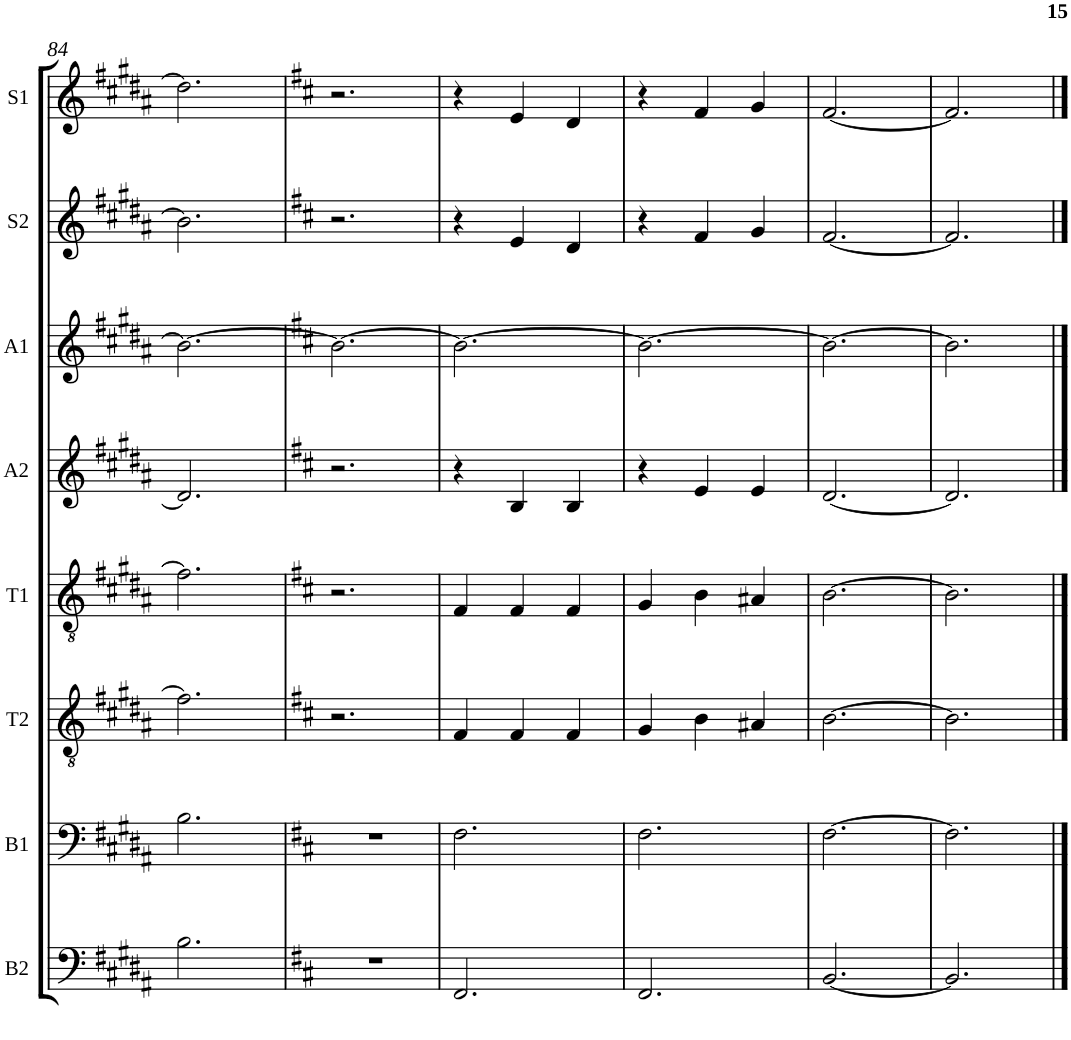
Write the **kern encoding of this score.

**kern	**kern	**kern	**kern	**kern	**kern	**kern	**kern
*part8	*part7	*part6	*part5	*part4	*part3	*part2	*part1
*staff8	*staff7	*staff6	*staff5	*staff4	*staff3	*staff2	*staff1
*I"Bass 2	*I"Bass 1	*I"Tenor 2	*I"Tenor 1	*I"Alto 2	*I"Alto 1	*I"Soprano 2	*I"Soprano 1
*I'B2	*I'B1	*I'T2	*I'T1	*I'A2	*I'A1	*I'S2	*I'S1
!!LO:PB:g=z
*clefF4	*clefF4	*clefGv2	*clefGv2	*clefG2	*clefG2	*clefG2	*clefG2
*k[f#c#g#d#a#]	*k[f#c#g#d#a#]	*k[f#c#g#d#a#]	*k[f#c#g#d#a#]	*k[f#c#g#d#a#]	*k[f#c#g#d#a#]	*k[f#c#g#d#a#]	*k[f#c#g#d#a#]
*B:	*B:	*B:	*B:	*B:	*B:	*B:	*B:
*M3/4	*M3/4	*M3/4	*M3/4	*M3/4	*M3/4	*M3/4	*M3/4
=84	=84	=84	=84	=84	=84	=84	=84
2.B\	2.B\	2.f#\]	2.f#\]	2.d#/]	2.b\_	2.b\]	2.dd#\]
=85	=85	=85	=85	=85	=85	=85	=85
*k[f#c#]	*k[f#c#]	*k[f#c#]	*k[f#c#]	*k[f#c#]	*k[f#c#]	*k[f#c#]	*k[f#c#]
*D:	*D:	*D:	*D:	*D:	*D:	*D:	*D:
2.r	2.r	2.r	2.r	2.r	2.b\_	2.r	2.r
=86	=86	=86	=86	=86	=86	=86	=86
2.FF#/	2.F#\	4F#/	4F#/	4r	2.b\_	4r	4r
.	.	4F#/	4F#/	4B/	.	4e/	4e/
.	.	4F#/	4F#/	4B/	.	4d/	4d/
=87	=87	=87	=87	=87	=87	=87	=87
2.FF#/	2.F#\	4G/	4G/	4r	2.b\_	4r	4r
.	.	4B\	4B\	4e/	.	4f#/	4f#/
.	.	4A#X/	4A#X/	4e/	.	4g/	4g/
=88	=88	=88	=88	=88	=88	=88	=88
[2.BB/	[2.F#\	[2.B\	[2.B\	[2.d/	2.b\_	[2.f#/	[2.f#/
=89	=89	=89	=89	=89	=89	=89	=89
2.BB/]	2.F#\]	2.B\]	2.B\]	2.d/]	2.b\]	2.f#/]	2.f#/]
==	==	==	==	==	==	==	==
*-	*-	*-	*-	*-	*-	*-	*-
